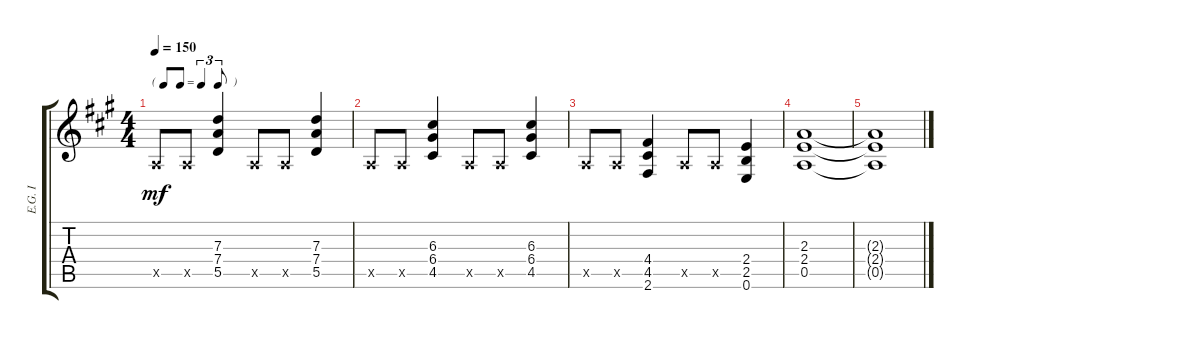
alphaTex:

\track ("E.G. I" "E.G. I") {instrument overdrivenguitar}
\staff {score tabs}
\tuning (E4 B3 G3 D3 A2 E2) {hide}
\ts (4 4)
\tf triplet8th
\tempo 150
\clef g2
\ks a
0.5{x}.8{dy mf} 0.5{x}.8 (7.3 7.4 5.5).4 0.5{x}.8 0.5{x}.8 (7.3 7.4 5.5).4 |
0.5{x}.8 0.5{x}.8 (6.3 6.4 4.5).4 0.5{x}.8 0.5{x}.8 (6.3 6.4 4.5).4 |
0.5{x}.8 0.5{x}.8 (4.4 4.5 2.6).4 0.5{x}.8 0.5{x}.8 (2.4 2.5 0.6).4 |
(2.3 2.4 0.5).1 |
(2.3{t} 2.4{t} 0.5{t}).1
